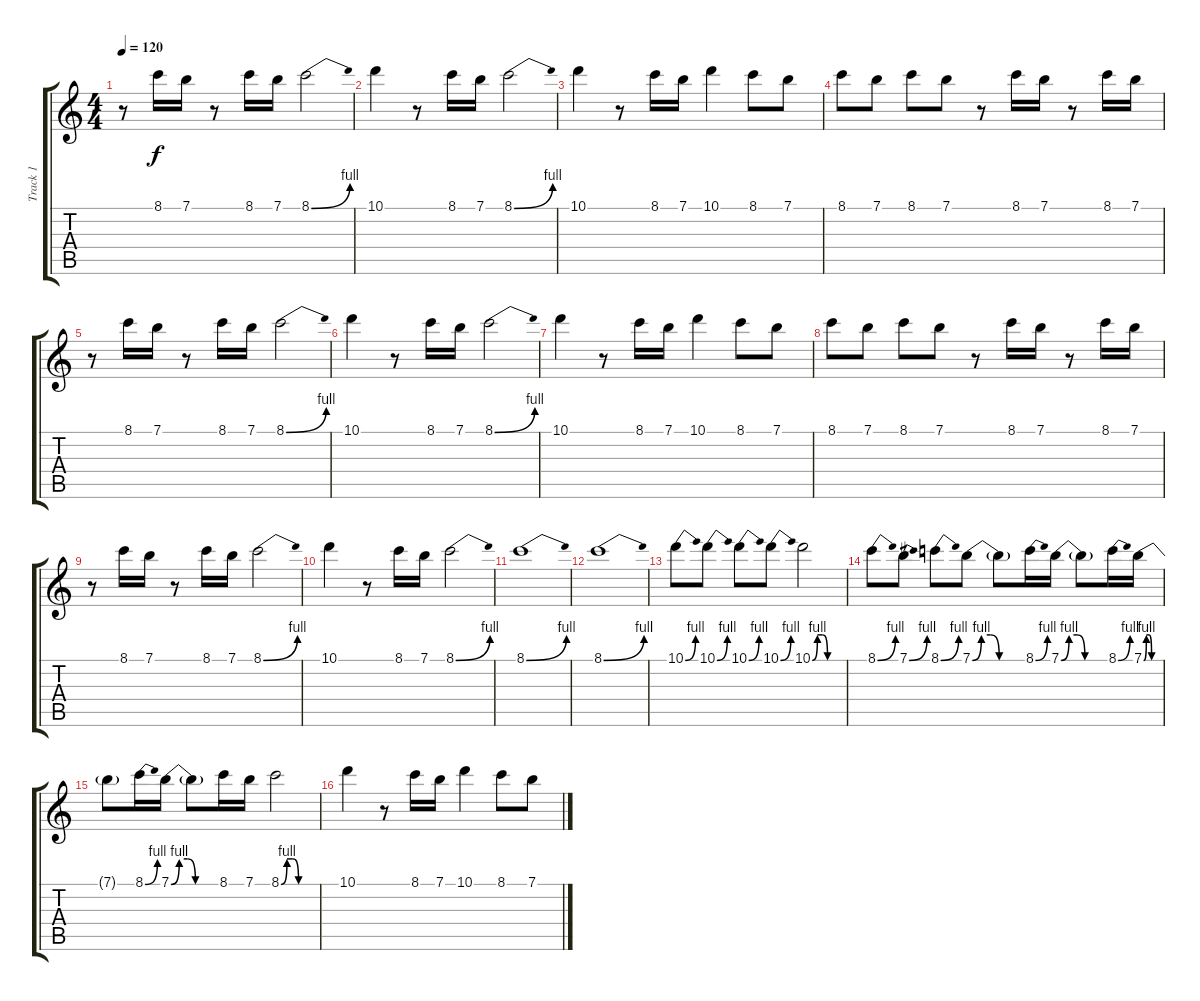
\track ("Track 1" "Track 1") {instrument overdrivenguitar}
\staff {score tabs}
\tuning (E4 B3 G3 D3 A2 E2) {hide}
\ts (4 4)
\tempo 120
\clef g2
\ks c
r.8{dy f} 8.1.16 7.1.16 r.8 8.1.16 7.1.16 8.1{be (bend 0 0 60 4)}.2 |
10.1.4 r.8 8.1.16 7.1.16 8.1{be (bend 0 0 60 4)}.2 |
10.1.4 r.8 8.1.16 7.1.16 10.1.4 8.1.8 7.1.8 |
8.1.8 7.1.8 8.1.8 7.1.8 r.8 8.1.16 7.1.16 r.8 8.1.16 7.1.16 |
r.8 8.1.16 7.1.16 r.8 8.1.16 7.1.16 8.1{be (bend 0 0 60 4)}.2 |
10.1.4 r.8 8.1.16 7.1.16 8.1{be (bend 0 0 60 4)}.2 |
10.1.4 r.8 8.1.16 7.1.16 10.1.4 8.1.8 7.1.8 |
8.1.8 7.1.8 8.1.8 7.1.8 r.8 8.1.16 7.1.16 r.8 8.1.16 7.1.16 |
r.8 8.1.16 7.1.16 r.8 8.1.16 7.1.16 8.1{be (bend 0 0 60 4)}.2 |
10.1.4 r.8 8.1.16 7.1.16 8.1{be (bend 0 0 60 4)}.2 |
8.1{be (bend 0 0 60 4)}.1 |
8.1{be (bend 0 0 60 4)}.1 |
10.1{be (bend 0 0 60 4)}.8 10.1{be (bend 0 0 60 4)}.8 10.1{be (bend 0 0 60 4)}.8 10.1{be (bend 0 0 60 4)}.8 10.1{be (custom 0 0 10 4 20 4 30 0 60 0)}.2 |
8.1{be (bend 0 0 60 4)}.8 7.1{be (bend 0 0 60 4)}.8 8.1{be (bend 0 0 60 4)}.8 7.1{be (custom 0 0 10 4 20 4 30 0 60 0)}.8 7.1{t}.8 8.1{be (bend 0 0 60 4)}.16 7.1{be (custom 0 0 10 4 20 4 30 0 60 0)}.16 7.1{t}.8 8.1{be (bend 0 0 60 4)}.16 7.1{be (custom 0 0 10 4 20 4 30 0 60 0)}.16 |
7.1{t}.8 8.1{be (bend 0 0 60 4)}.16 7.1{be (custom 0 0 10 4 20 4 30 0 60 0)}.16 7.1{t}.8 8.1.16 7.1.16 8.1{be (custom 0 0 10 4 20 4 30 0 60 0)}.2 |
10.1.4 r.8 8.1.16 7.1.16 10.1.4 8.1.8 7.1.8
